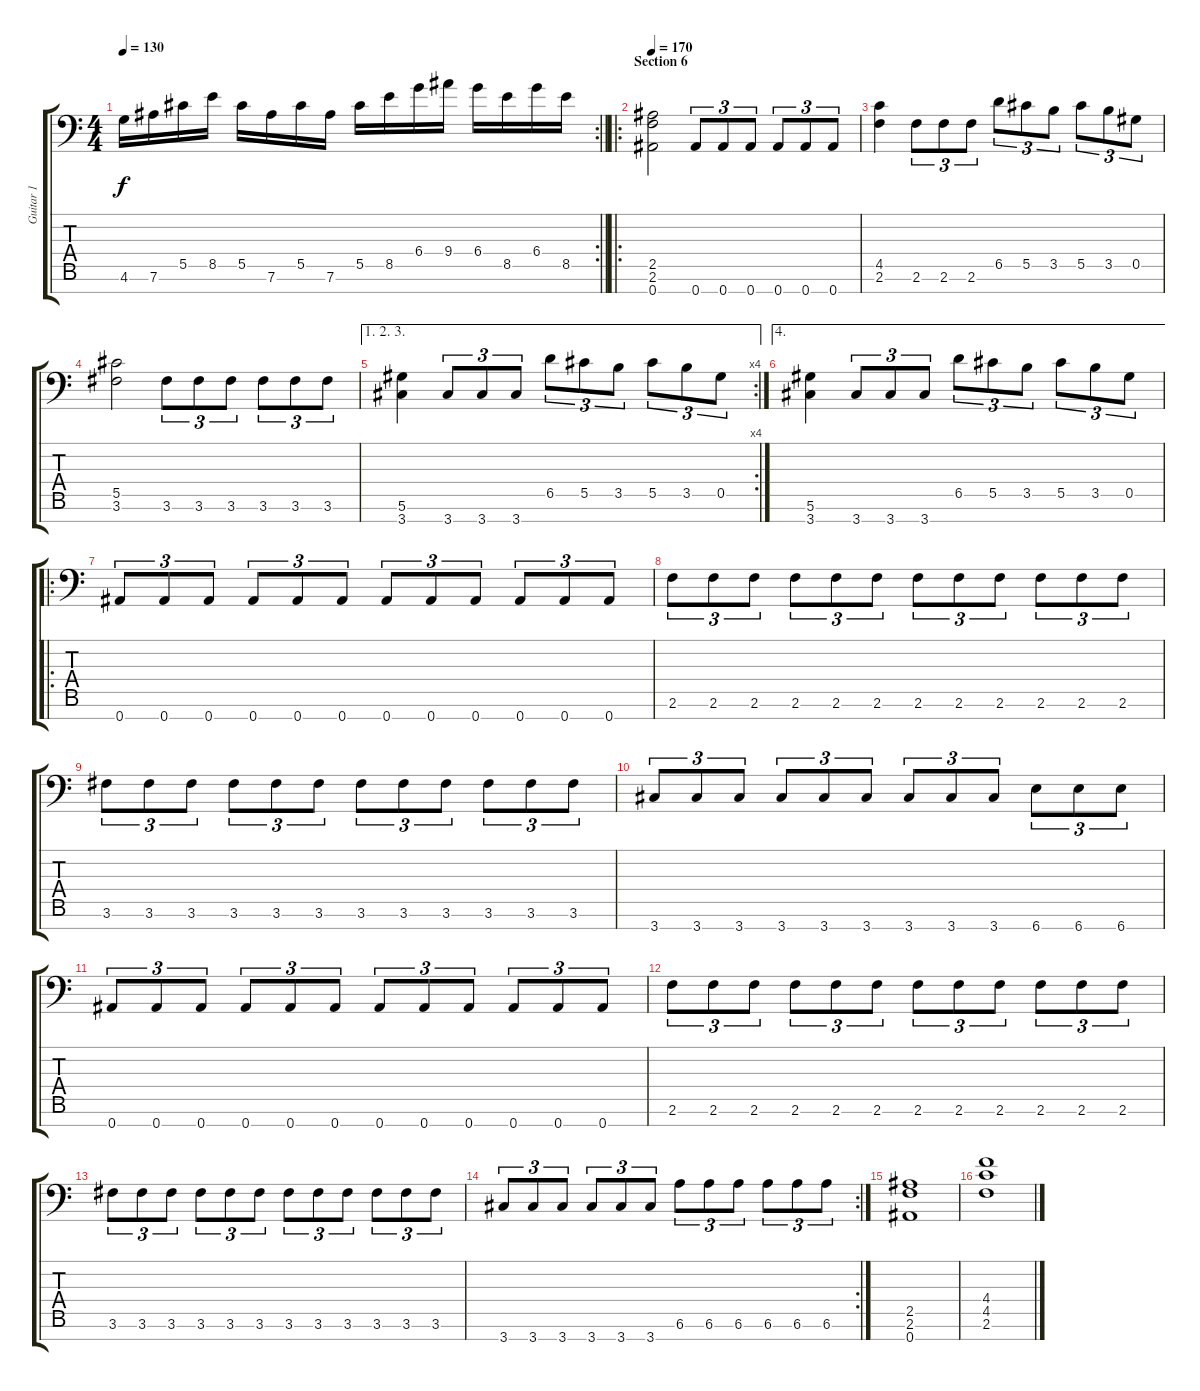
\track ("Guitar 1" "Guitar 1") {instrument distortionguitar}
\staff {score tabs}
\tuning (Eb4 Bb3 Gb3 Db3 Ab2 Eb2 Bb1) {hide}
\rc 2
\ts (4 4)
\tempo 130
\clef f4
\barLineRight lightlight
\ks c
4.6.16{dy f} 7.6.16 5.5.16 8.5.16 5.5.16 7.6.16 5.5.16 7.6.16 5.5.16 8.5.16 6.4.16 9.4.16 6.4.16 8.5.16 6.4.16 8.5.16 |
\ro
\section ("" "Section 6")
\tempo 170
(2.5 2.6 0.7).2 0.7.8{tu (3 2)} 0.7.8{tu (3 2)} 0.7.8{tu (3 2)} 0.7.8{tu (3 2)} 0.7.8{tu (3 2)} 0.7.8{tu (3 2)} |
(4.5 2.6).4 2.6.8{tu (3 2)} 2.6.8{tu (3 2)} 2.6.8{tu (3 2)} 6.5.8{tu (3 2)} 5.5.8{tu (3 2)} 3.5.8{tu (3 2)} 5.5.8{tu (3 2)} 3.5.8{tu (3 2)} 0.5.8{tu (3 2)} |
(5.5 3.6).2 3.6.8{tu (3 2)} 3.6.8{tu (3 2)} 3.6.8{tu (3 2)} 3.6.8{tu (3 2)} 3.6.8{tu (3 2)} 3.6.8{tu (3 2)} |
\ae (1 2 3)
\rc 4
(5.6 3.7).4 3.7.8{tu (3 2)} 3.7.8{tu (3 2)} 3.7.8{tu (3 2)} 6.5.8{tu (3 2)} 5.5.8{tu (3 2)} 3.5.8{tu (3 2)} 5.5.8{tu (3 2)} 3.5.8{tu (3 2)} 0.5.8{tu (3 2)} |
\ae 4
(5.6 3.7).4 3.7.8{tu (3 2)} 3.7.8{tu (3 2)} 3.7.8{tu (3 2)} 6.5.8{tu (3 2)} 5.5.8{tu (3 2)} 3.5.8{tu (3 2)} 5.5.8{tu (3 2)} 3.5.8{tu (3 2)} 0.5.8{tu (3 2)} |
\ro
0.7.8{tu (3 2)} 0.7.8{tu (3 2)} 0.7.8{tu (3 2)} 0.7.8{tu (3 2)} 0.7.8{tu (3 2)} 0.7.8{tu (3 2)} 0.7.8{tu (3 2)} 0.7.8{tu (3 2)} 0.7.8{tu (3 2)} 0.7.8{tu (3 2)} 0.7.8{tu (3 2)} 0.7.8{tu (3 2)} |
2.6.8{tu (3 2)} 2.6.8{tu (3 2)} 2.6.8{tu (3 2)} 2.6.8{tu (3 2)} 2.6.8{tu (3 2)} 2.6.8{tu (3 2)} 2.6.8{tu (3 2)} 2.6.8{tu (3 2)} 2.6.8{tu (3 2)} 2.6.8{tu (3 2)} 2.6.8{tu (3 2)} 2.6.8{tu (3 2)} |
3.6.8{tu (3 2)} 3.6.8{tu (3 2)} 3.6.8{tu (3 2)} 3.6.8{tu (3 2)} 3.6.8{tu (3 2)} 3.6.8{tu (3 2)} 3.6.8{tu (3 2)} 3.6.8{tu (3 2)} 3.6.8{tu (3 2)} 3.6.8{tu (3 2)} 3.6.8{tu (3 2)} 3.6.8{tu (3 2)} |
3.7.8{tu (3 2)} 3.7.8{tu (3 2)} 3.7.8{tu (3 2)} 3.7.8{tu (3 2)} 3.7.8{tu (3 2)} 3.7.8{tu (3 2)} 3.7.8{tu (3 2)} 3.7.8{tu (3 2)} 3.7.8{tu (3 2)} 6.7.8{tu (3 2)} 6.7.8{tu (3 2)} 6.7.8{tu (3 2)} |
0.7.8{tu (3 2)} 0.7.8{tu (3 2)} 0.7.8{tu (3 2)} 0.7.8{tu (3 2)} 0.7.8{tu (3 2)} 0.7.8{tu (3 2)} 0.7.8{tu (3 2)} 0.7.8{tu (3 2)} 0.7.8{tu (3 2)} 0.7.8{tu (3 2)} 0.7.8{tu (3 2)} 0.7.8{tu (3 2)} |
2.6.8{tu (3 2)} 2.6.8{tu (3 2)} 2.6.8{tu (3 2)} 2.6.8{tu (3 2)} 2.6.8{tu (3 2)} 2.6.8{tu (3 2)} 2.6.8{tu (3 2)} 2.6.8{tu (3 2)} 2.6.8{tu (3 2)} 2.6.8{tu (3 2)} 2.6.8{tu (3 2)} 2.6.8{tu (3 2)} |
3.6.8{tu (3 2)} 3.6.8{tu (3 2)} 3.6.8{tu (3 2)} 3.6.8{tu (3 2)} 3.6.8{tu (3 2)} 3.6.8{tu (3 2)} 3.6.8{tu (3 2)} 3.6.8{tu (3 2)} 3.6.8{tu (3 2)} 3.6.8{tu (3 2)} 3.6.8{tu (3 2)} 3.6.8{tu (3 2)} |
\rc 2
3.7.8{tu (3 2)} 3.7.8{tu (3 2)} 3.7.8{tu (3 2)} 3.7.8{tu (3 2)} 3.7.8{tu (3 2)} 3.7.8{tu (3 2)} 6.6.8{tu (3 2)} 6.6.8{tu (3 2)} 6.6.8{tu (3 2)} 6.6.8{tu (3 2)} 6.6.8{tu (3 2)} 6.6.8{tu (3 2)} |
(2.5 2.6 0.7).1 |
(4.4 4.5 2.6).1
